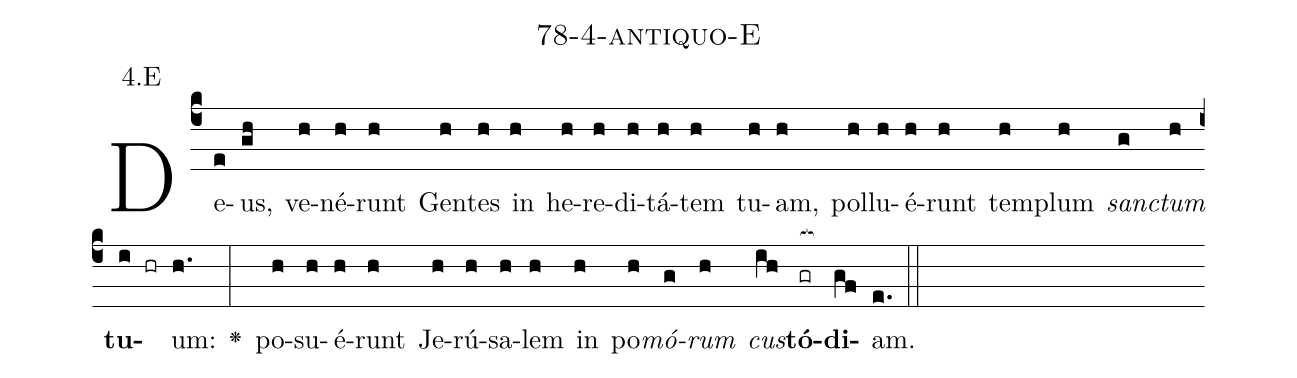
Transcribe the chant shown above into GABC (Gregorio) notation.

name: 78-4-antiquo-E;
annotation: 4.E;
%%
(c4)De(e)us,(gh) ve(h)né(h)runt(h) Gen(h)tes(h) in(h) he(h)re(h)di(h)tá(h)tem(h) tu(h)am,(h) pol(h)lu(h)é(h)runt(h) tem(h)plum(h) <i>sanc</i>(g)<i>tum</i>(h) <b>tu</b>(i hr)um:(h.) <v>\greheightstar</v>(:) po(h)su(h)é(h)runt(h) Je(h)rú(h)sa(h)lem(h) in(h) po(h)<i>mó</i>(g)<i>rum</i>(h) <i>cus</i>(ih)<b>tó</b>(gr[ocb:1{])<b>di</b>(gf[ocb:0}])am.(e.) (::)


%E(h) u(g) o(h) u(ih) a(gf) e.(e.) (::)
